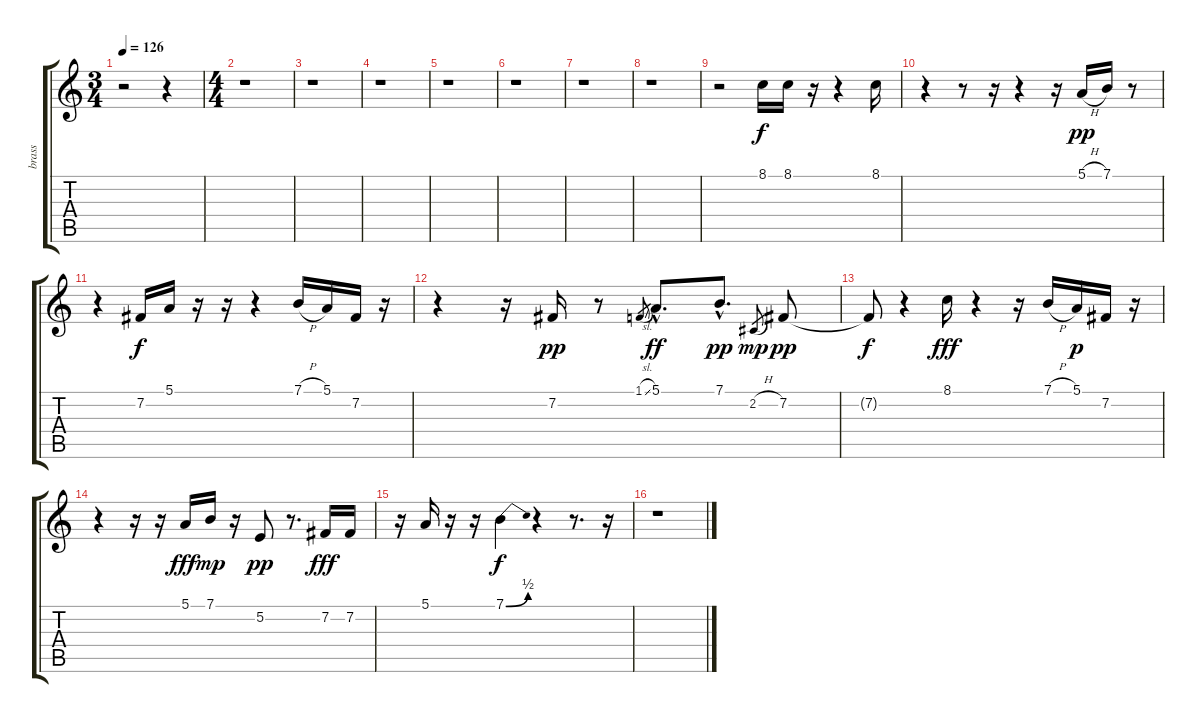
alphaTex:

\track ("brass" "brass") {instrument brasssection}
\staff {score tabs}
\tuning (E4 B3 G3 D3 A2 E2) {hide}
\ts (3 4)
\tempo 126
\clef g2
\ks c
r.2{dy f instrument brasssection} r.4 |
\ts (4 4)
r.1 |
r.1 |
r.1 |
r.1 |
r.1 |
r.1 |
r.1 |
r.2 8.1.16 8.1.16 r.16 r.4 8.1.16 |
r.4 r.8 r.16 r.4 r.16 5.1{h}.16{dy pp} 7.1.16 r.8 |
r.4 7.2.16{dy f} 5.1.16 r.16 r.16 r.4 7.1{h}.16 5.1.16 7.2.16 r.16 |
r.4 r.16 7.2.16{dy pp} r.8 1.1{sl}.8{gr} 5.1{hac}.8{d dy ff} 7.1{hac}.8{d dy pp} 2.2{h}.8{gr dy mp} 7.2.8{dy pp} |
7.2{t}.8{dy f} r.4 8.1.16{dy fff} r.4 r.16 7.1{h}.16 5.1.16{dy p} 7.2.16 r.16 |
r.4 r.16 r.16 5.1.16{dy fff} 7.1.16{dy mp} r.16 5.2.8{dy pp} r.8{d} 7.2.16{dy fff} 7.2.16 |
r.16 5.1.16 r.16 r.16 7.1{be (bend 0 0 60 2)}.4{dy f} r.4 r.8{d} r.16 |
r.1
